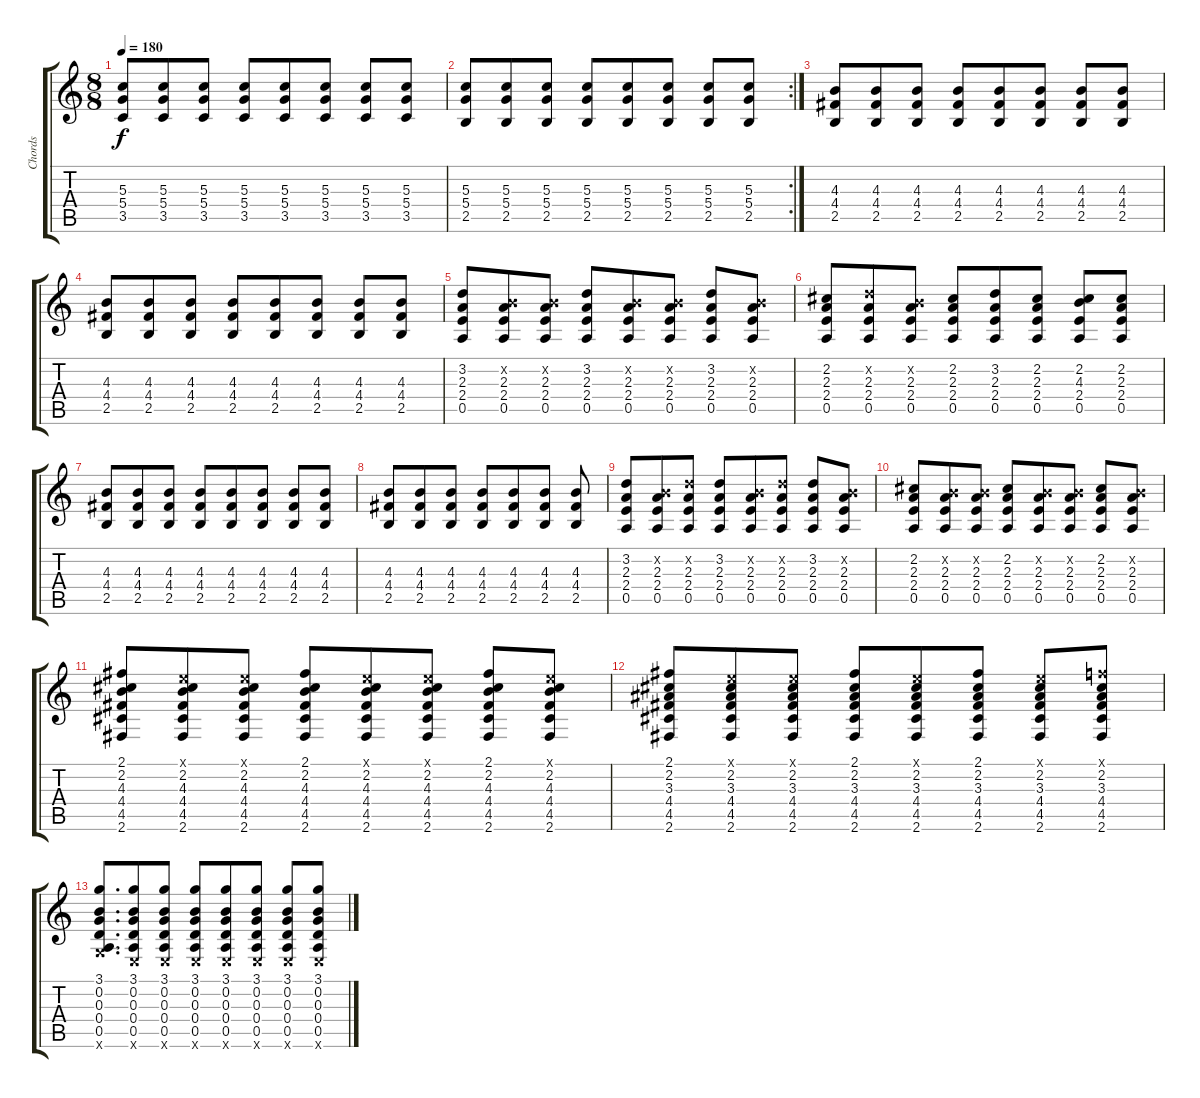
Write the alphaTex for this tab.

\track ("Chords" "Chords") {instrument acousticguitarnylon}
\staff {score tabs}
\tuning (E4 B3 G3 D3 A2 E2) {hide}
\ts (8 8)
\tempo 180
\clef g2
\ks c
(5.3 5.4 3.5).8{dy f} (5.3 5.4 3.5).8 (5.3 5.4 3.5).8 (5.3 5.4 3.5).8 (5.3 5.4 3.5).8 (5.3 5.4 3.5).8 (5.3 5.4 3.5).8 (5.3 5.4 3.5).8 |
\rc 2
(5.3 5.4 2.5).8 (5.3 5.4 2.5).8 (5.3 5.4 2.5).8 (5.3 5.4 2.5).8 (5.3 5.4 2.5).8 (5.3 5.4 2.5).8 (5.3 5.4 2.5).8 (5.3 5.4 2.5).8 |
(4.3 4.4 2.5).8 (4.3 4.4 2.5).8 (4.3 4.4 2.5).8 (4.3 4.4 2.5).8 (4.3 4.4 2.5).8 (4.3 4.4 2.5).8 (4.3 4.4 2.5).8 (4.3 4.4 2.5).8 |
(4.3 4.4 2.5).8 (4.3 4.4 2.5).8 (4.3 4.4 2.5).8 (4.3 4.4 2.5).8 (4.3 4.4 2.5).8 (4.3 4.4 2.5).8 (4.3 4.4 2.5).8 (4.3 4.4 2.5).8 |
(3.2 2.3 2.4 0.5).8 (0.2{x} 2.3 2.4 0.5).8 (0.2{x} 2.3 2.4 0.5).8 (3.2 2.3 2.4 0.5).8 (0.2{x} 2.3 2.4 0.5).8 (0.2{x} 2.3 2.4 0.5).8 (3.2 2.3 2.4 0.5).8 (0.2{x} 2.3 2.4 0.5).8 |
(2.2 2.3 2.4 0.5).8 (3.2{x} 2.3 2.4 0.5).8 (0.2{x} 2.3 2.4 0.5).8 (2.2 2.3 2.4 0.5).8 (3.2 2.3 2.4 0.5).8 (2.2 2.3 2.4 0.5).8 (2.2 4.3 2.4 0.5).8 (2.2 2.3 2.4 0.5).8 |
(4.3 4.4 2.5).8 (4.3 4.4 2.5).8 (4.3 4.4 2.5).8 (4.3 4.4 2.5).8 (4.3 4.4 2.5).8 (4.3 4.4 2.5).8 (4.3 4.4 2.5).8 (4.3 4.4 2.5).8 |
(4.3 4.4 2.5).8 (4.3 4.4 2.5).8 (4.3 4.4 2.5).8 (4.3 4.4 2.5).8 (4.3 4.4 2.5).8 (4.3 4.4 2.5).8 (4.3 4.4 2.5).8 |
(3.2 2.3 2.4 0.5).8 (0.2{x} 2.3 2.4 0.5).8 (3.2{x} 2.3 2.4 0.5).8 (3.2 2.3 2.4 0.5).8 (0.2{x} 2.3 2.4 0.5).8 (3.2{x} 2.3 2.4 0.5).8 (3.2 2.3 2.4 0.5).8 (0.2{x} 2.3 2.4 0.5).8 |
(2.2 2.3 2.4 0.5).8 (0.2{x} 2.3 2.4 0.5).8 (0.2{x} 2.3 2.4 0.5).8 (2.2 2.3 2.4 0.5).8 (0.2{x} 2.3 2.4 0.5).8 (0.2{x} 2.3 2.4 0.5).8 (2.2 2.3 2.4 0.5).8 (0.2{x} 2.3 2.4 0.5).8 |
(2.1 2.2 4.3 4.4 4.5 2.6).8 (0.1{x} 2.2 4.3 4.4 4.5 2.6).8 (0.1{x} 2.2 4.3 4.4 4.5 2.6).8 (2.1 2.2 4.3 4.4 4.5 2.6).8 (0.1{x} 2.2 4.3 4.4 4.5 2.6).8 (0.1{x} 2.2 4.3 4.4 4.5 2.6).8 (2.1 2.2 4.3 4.4 4.5 2.6).8 (0.1{x} 2.2 4.3 4.4 4.5 2.6).8 |
(2.1 2.2 3.3 4.4 4.5 2.6).8 (0.1{x} 2.2 3.3 4.4 4.5 2.6).8 (0.1{x} 2.2 3.3 4.4 4.5 2.6).8 (2.1 2.2 3.3 4.4 4.5 2.6).8 (0.1{x} 2.2 3.3 4.4 4.5 2.6).8 (2.1 2.2 3.3 4.4 4.5 2.6).8 (0.1{x} 2.2 3.3 4.4 4.5 2.6).8 (1.1{x} 2.2 3.3 4.4 4.5 2.6).8 |
(3.1 0.2 0.3 0.4 0.5 3.6{x}).8{d} (3.1 0.2 0.3 0.4 0.5 0.6{x}).8 (3.1 0.2 0.3 0.4 0.5 0.6{x}).8 (3.1 0.2 0.3 0.4 0.5 0.6{x}).8 (3.1 0.2 0.3 0.4 0.5 0.6{x}).8 (3.1 0.2 0.3 0.4 0.5 0.6{x}).8 (3.1 0.2 0.3 0.4 0.5 0.6{x}).8 (3.1 0.2 0.3 0.4 0.5 0.6{x}).8
